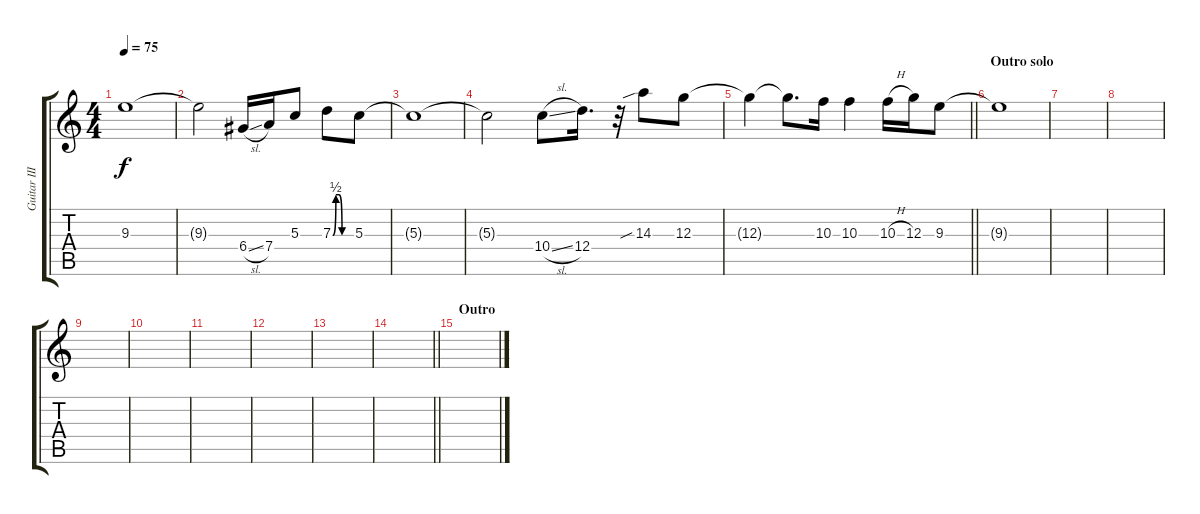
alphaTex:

\track ("Guitar III" "Guitar III") {instrument distortionguitar}
\staff {score tabs}
\tuning (E4 B3 G3 D3 A2 E2) {hide}
\ts (4 4)
\tempo 75
\clef g2
\ks c
9.3{t}.1{dy f} |
9.3{t}.2 6.4{sl}.16 7.4.16 5.3.8 7.3{be (custom 0 0 10 2 20 2 30 0 60 0)}.8 5.3.8 |
5.3{t}.1 |
5.3{t}.2 10.4{sl}.8 12.4.16{d} r.32 14.3{sib}.8 12.3.8 |
\barLineRight lightlight
12.3{t}.4 12.3{t}.8{d} 10.3.16 10.3.4 10.3{h}.16 12.3.16 9.3.8 |
\section ("" "Outro solo")
9.3{t}.1 |
|
|
|
|
|
|
|
\barLineRight lightlight
|
\section ("" "Outro")
